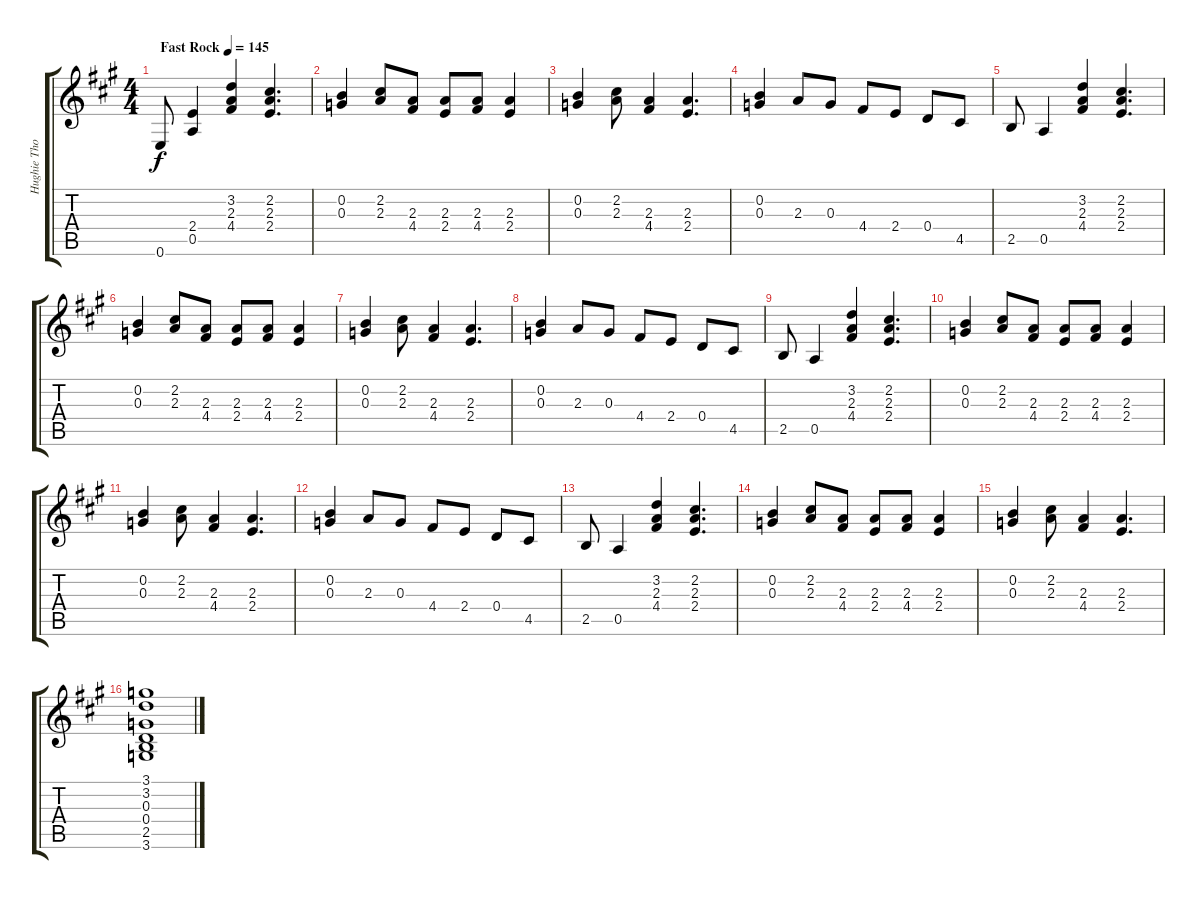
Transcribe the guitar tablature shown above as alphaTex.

\track ("Hughie Thomasson Guitar" "Hughie Tho") {instrument overdrivenguitar}
\staff {score tabs}
\tuning (E4 B3 G3 D3 A2 E2) {hide}
\ts (4 4)
\tempo (145 "Fast Rock")
\clef g2
\ks a
0.6.8{dy f instrument overdrivenguitar} (2.4 0.5).4 (3.2 2.3 4.4).4 (2.2 2.3 2.4).4{d} |
(0.2 0.3).4 (2.2 2.3).8 (2.3 4.4).8 (2.3 2.4).8 (2.3 4.4).8 (2.3 2.4).4 |
(0.2 0.3).4 (2.2 2.3).8 (2.3 4.4).4 (2.3 2.4).4{d} |
(0.2 0.3).4 2.3.8 0.3.8 4.4.8 2.4.8 0.4.8 4.5.8 |
2.5.8 0.5.4 (3.2 2.3 4.4).4 (2.2 2.3 2.4).4{d} |
(0.2 0.3).4 (2.2 2.3).8 (2.3 4.4).8 (2.3 2.4).8 (2.3 4.4).8 (2.3 2.4).4 |
(0.2 0.3).4 (2.2 2.3).8 (2.3 4.4).4 (2.3 2.4).4{d} |
(0.2 0.3).4 2.3.8 0.3.8 4.4.8 2.4.8 0.4.8 4.5.8 |
2.5.8 0.5.4{balance 16} (3.2 2.3 4.4).4 (2.2 2.3 2.4).4{d} |
(0.2 0.3).4 (2.2 2.3).8 (2.3 4.4).8 (2.3 2.4).8 (2.3 4.4).8 (2.3 2.4).4 |
(0.2 0.3).4 (2.2 2.3).8 (2.3 4.4).4 (2.3 2.4).4{d} |
(0.2 0.3).4 2.3.8 0.3.8 4.4.8 2.4.8 0.4.8 4.5.8 |
2.5.8 0.5.4 (3.2 2.3 4.4).4 (2.2 2.3 2.4).4{d} |
(0.2 0.3).4 (2.2 2.3).8 (2.3 4.4).8 (2.3 2.4).8 (2.3 4.4).8 (2.3 2.4).4 |
(0.2 0.3).4 (2.2 2.3).8 (2.3 4.4).4 (2.3 2.4).4{d} |
(3.1 3.2 0.3 0.4 2.5 3.6).1
